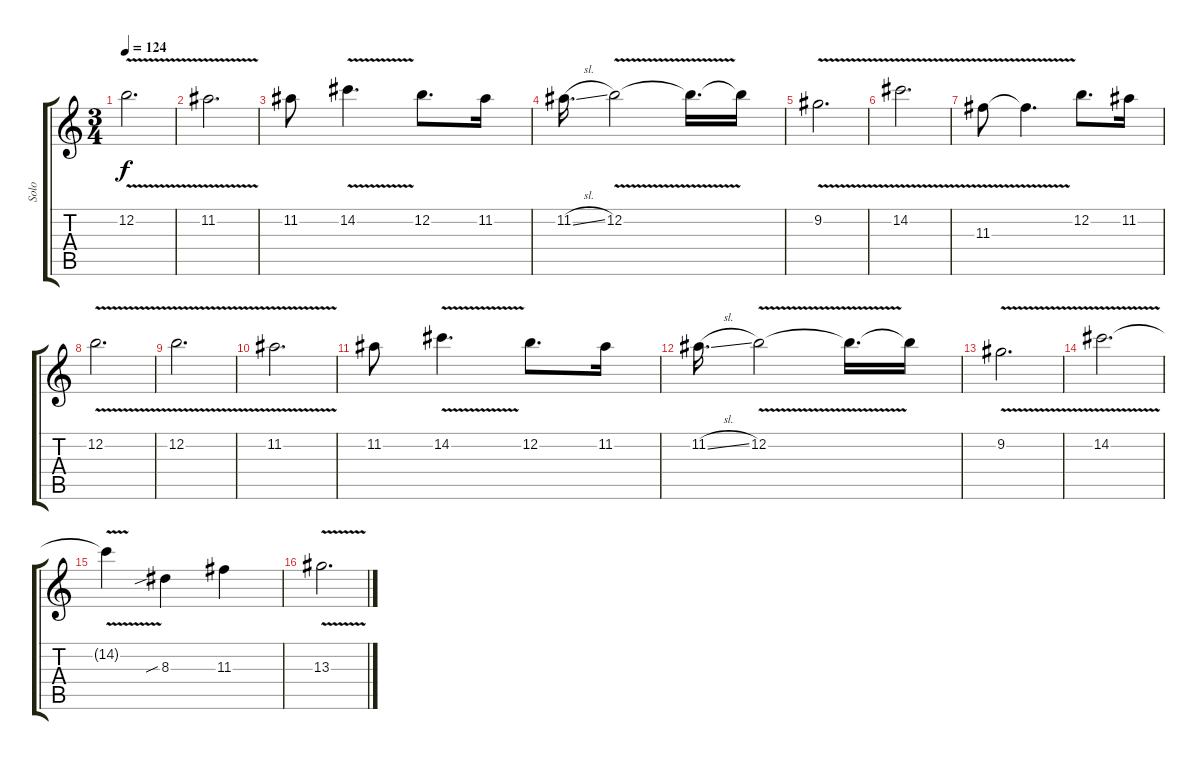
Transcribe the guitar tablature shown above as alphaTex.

\track ("Solo" "Solo") {instrument distortionguitar}
\staff {score tabs}
\tuning (E4 B3 G3 D3 A2 E2) {hide}
\ts (3 4)
\tempo 124
\clef g2
\ks c
12.2{v}.2{d dy f} |
11.2{v}.2{d} |
11.2.8 14.2{v}.4{d} 12.2.8{d} 11.2.16 |
11.2{sl}.16{d} 12.2{v}.2 12.2{t}.16{d} 12.2{t}.16 |
9.2{v}.2{d} |
14.2{v}.2{d} |
11.3{v}.8 11.3{t}.4{d} 12.2.8{d} 11.2.16 |
12.2{v}.2{d} |
12.2{v}.2{d} |
11.2{v}.2{d} |
11.2.8 14.2{v}.4{d} 12.2.8{d} 11.2.16 |
11.2{sl}.16{d} 12.2{v}.2 12.2{t}.16{d} 12.2{t}.16 |
9.2{v}.2{d} |
14.2{v}.2{d} |
14.2{t}.4 8.3{sib}.4 11.3.4 |
13.3{v}.2{d}
